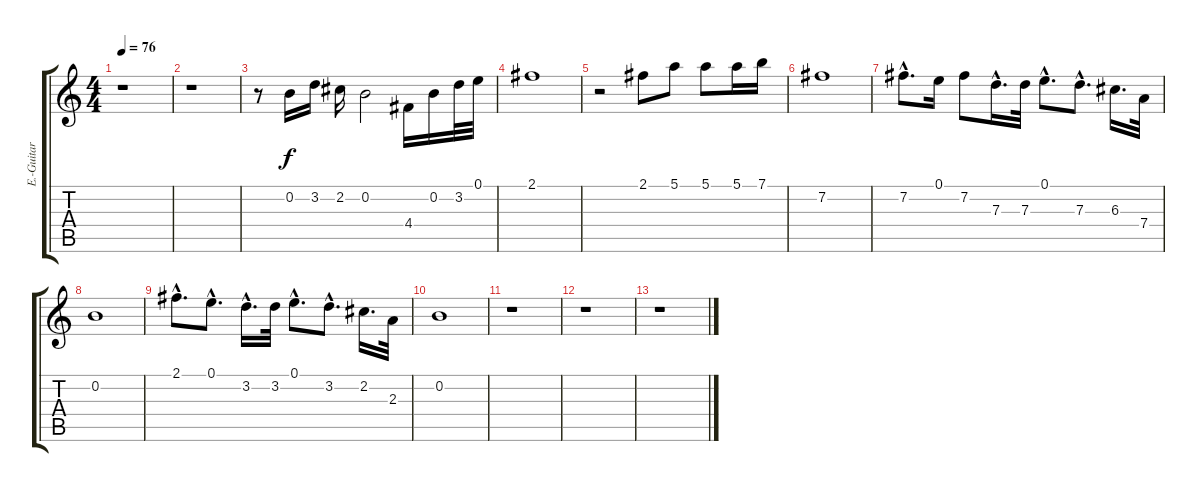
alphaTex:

\track ("E.-Guitar 1" "E.-Guitar ") {instrument distortionguitar}
\staff {score tabs}
\tuning (E4 B3 G3 D3 A2 E2) {hide}
\ts (4 4)
\tempo 76
\clef g2
\ks c
r.1{dy f} |
r.1 |
r.8 0.2.16 3.2.16 2.2.16 0.2.2 4.4.16 0.2.16 3.2.32 0.1.32 |
2.1.1 |
r.2 2.1.8 5.1.8 5.1.8 5.1.16 7.1.16 |
7.2.1 |
7.2{hac}.8{d} 0.1.16 7.2.8 7.3{hac}.16{d} 7.3.32 0.1{hac}.8{d} 7.3{hac}.8{d} 6.3.16{d} 7.4.32 |
0.2.1 |
2.1{hac}.8{d} 0.1{hac}.8{d} 3.2{hac}.16{d} 3.2.32 0.1{hac}.8{d} 3.2{hac}.8{d} 2.2.16{d} 2.3.32 |
0.2.1 |
r.1 |
r.1 |
r.1
